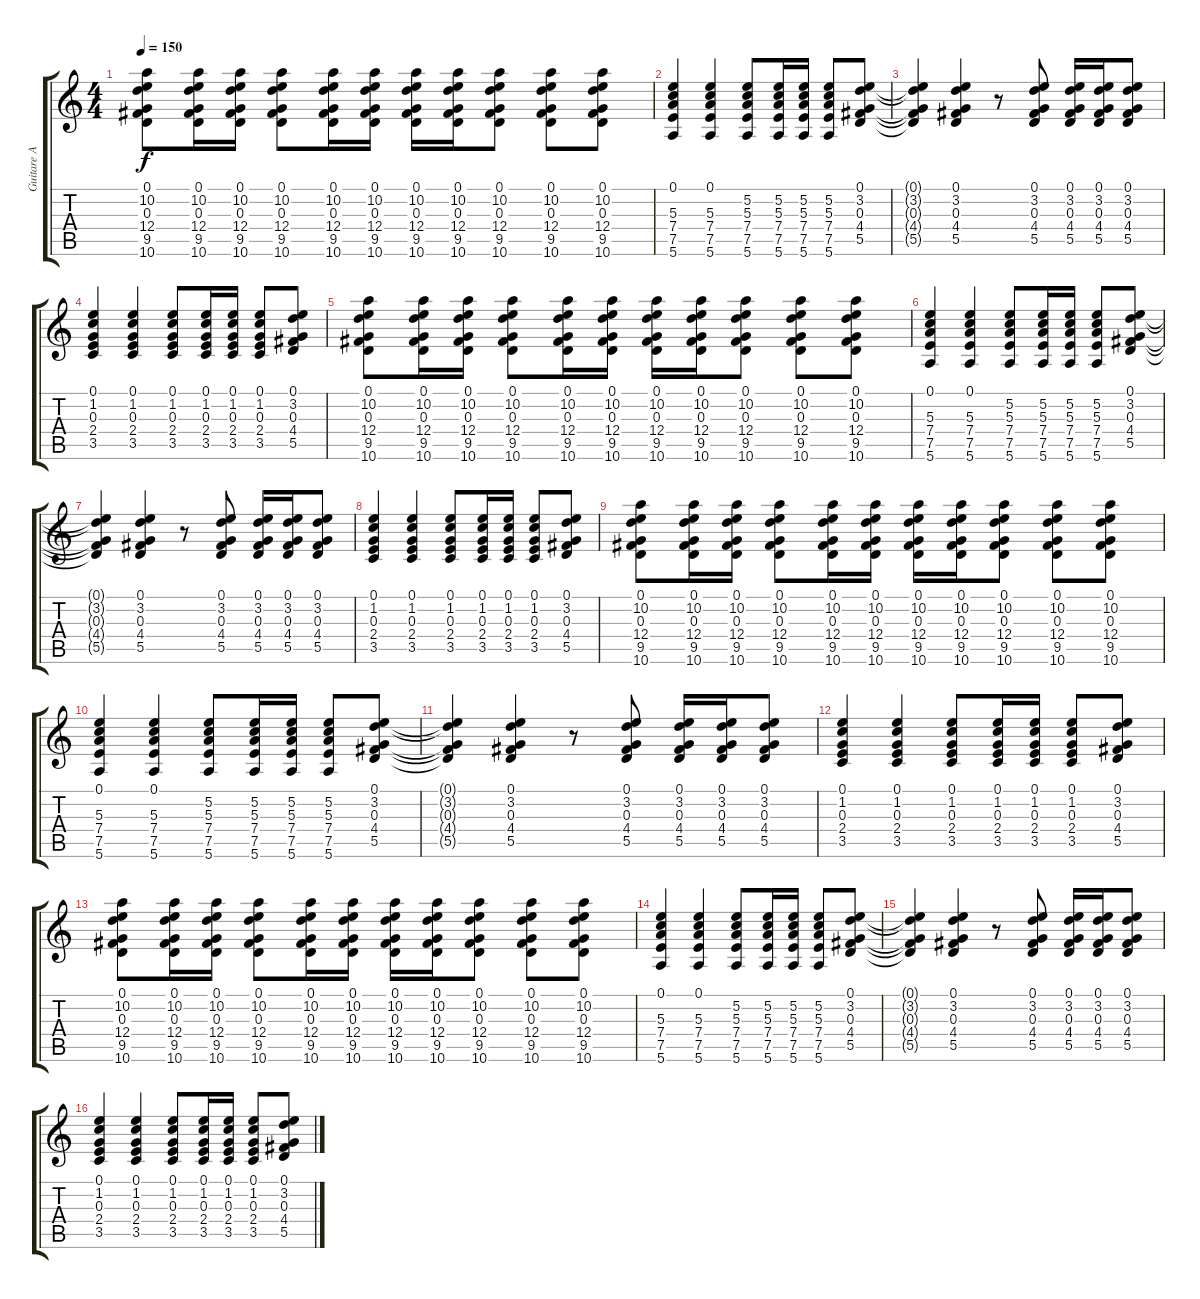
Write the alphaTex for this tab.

\track ("Guitare A" "Guitare A") {instrument acousticguitarsteel}
\staff {score tabs}
\tuning (E4 B3 G3 D3 A2 E2) {hide}
\ts (4 4)
\tempo 150
\clef g2
\ks c
(0.1 10.2 0.3 12.4 9.5 10.6).8{dy f} (0.1 10.2 0.3 12.4 9.5 10.6).16 (0.1 10.2 0.3 12.4 9.5 10.6).16 (0.1 10.2 0.3 12.4 9.5 10.6).8 (0.1 10.2 0.3 12.4 9.5 10.6).16 (0.1 10.2 0.3 12.4 9.5 10.6).16 (0.1 10.2 0.3 12.4 9.5 10.6).16 (0.1 10.2 0.3 12.4 9.5 10.6).16 (0.1 10.2 0.3 12.4 9.5 10.6).8 (0.1 10.2 0.3 12.4 9.5 10.6).8 (0.1 10.2 0.3 12.4 9.5 10.6).8 |
(0.1 5.3 7.4 7.5 5.6).4 (0.1 5.3 7.4 7.5 5.6).4 (5.2 5.3 7.4 7.5 5.6).8 (5.2 5.3 7.4 7.5 5.6).16 (5.2 5.3 7.4 7.5 5.6).16 (5.2 5.3 7.4 7.5 5.6).8 (0.1 3.2 0.3 4.4 5.5).8 |
(0.1{t} 3.2{t} 0.3{t} 4.4{t} 5.5{t}).4 (0.1 3.2 0.3 4.4 5.5).4 r.8 (0.1 3.2 0.3 4.4 5.5).8 (0.1 3.2 0.3 4.4 5.5).16 (0.1 3.2 0.3 4.4 5.5).16 (0.1 3.2 0.3 4.4 5.5).8 |
(0.1 1.2 0.3 2.4 3.5).4 (0.1 1.2 0.3 2.4 3.5).4 (0.1 1.2 0.3 2.4 3.5).8 (0.1 1.2 0.3 2.4 3.5).16 (0.1 1.2 0.3 2.4 3.5).16 (0.1 1.2 0.3 2.4 3.5).8 (0.1 3.2 0.3 4.4 5.5).8 |
(0.1 10.2 0.3 12.4 9.5 10.6).8 (0.1 10.2 0.3 12.4 9.5 10.6).16 (0.1 10.2 0.3 12.4 9.5 10.6).16 (0.1 10.2 0.3 12.4 9.5 10.6).8 (0.1 10.2 0.3 12.4 9.5 10.6).16 (0.1 10.2 0.3 12.4 9.5 10.6).16 (0.1 10.2 0.3 12.4 9.5 10.6).16 (0.1 10.2 0.3 12.4 9.5 10.6).16 (0.1 10.2 0.3 12.4 9.5 10.6).8 (0.1 10.2 0.3 12.4 9.5 10.6).8 (0.1 10.2 0.3 12.4 9.5 10.6).8 |
(0.1 5.3 7.4 7.5 5.6).4 (0.1 5.3 7.4 7.5 5.6).4 (5.2 5.3 7.4 7.5 5.6).8 (5.2 5.3 7.4 7.5 5.6).16 (5.2 5.3 7.4 7.5 5.6).16 (5.2 5.3 7.4 7.5 5.6).8 (0.1 3.2 0.3 4.4 5.5).8 |
(0.1{t} 3.2{t} 0.3{t} 4.4{t} 5.5{t}).4 (0.1 3.2 0.3 4.4 5.5).4 r.8 (0.1 3.2 0.3 4.4 5.5).8 (0.1 3.2 0.3 4.4 5.5).16 (0.1 3.2 0.3 4.4 5.5).16 (0.1 3.2 0.3 4.4 5.5).8 |
(0.1 1.2 0.3 2.4 3.5).4 (0.1 1.2 0.3 2.4 3.5).4 (0.1 1.2 0.3 2.4 3.5).8 (0.1 1.2 0.3 2.4 3.5).16 (0.1 1.2 0.3 2.4 3.5).16 (0.1 1.2 0.3 2.4 3.5).8 (0.1 3.2 0.3 4.4 5.5).8 |
(0.1 10.2 0.3 12.4 9.5 10.6).8 (0.1 10.2 0.3 12.4 9.5 10.6).16 (0.1 10.2 0.3 12.4 9.5 10.6).16 (0.1 10.2 0.3 12.4 9.5 10.6).8 (0.1 10.2 0.3 12.4 9.5 10.6).16 (0.1 10.2 0.3 12.4 9.5 10.6).16 (0.1 10.2 0.3 12.4 9.5 10.6).16 (0.1 10.2 0.3 12.4 9.5 10.6).16 (0.1 10.2 0.3 12.4 9.5 10.6).8 (0.1 10.2 0.3 12.4 9.5 10.6).8 (0.1 10.2 0.3 12.4 9.5 10.6).8 |
(0.1 5.3 7.4 7.5 5.6).4 (0.1 5.3 7.4 7.5 5.6).4 (5.2 5.3 7.4 7.5 5.6).8 (5.2 5.3 7.4 7.5 5.6).16 (5.2 5.3 7.4 7.5 5.6).16 (5.2 5.3 7.4 7.5 5.6).8 (0.1 3.2 0.3 4.4 5.5).8 |
(0.1{t} 3.2{t} 0.3{t} 4.4{t} 5.5{t}).4 (0.1 3.2 0.3 4.4 5.5).4 r.8 (0.1 3.2 0.3 4.4 5.5).8 (0.1 3.2 0.3 4.4 5.5).16 (0.1 3.2 0.3 4.4 5.5).16 (0.1 3.2 0.3 4.4 5.5).8 |
(0.1 1.2 0.3 2.4 3.5).4 (0.1 1.2 0.3 2.4 3.5).4 (0.1 1.2 0.3 2.4 3.5).8 (0.1 1.2 0.3 2.4 3.5).16 (0.1 1.2 0.3 2.4 3.5).16 (0.1 1.2 0.3 2.4 3.5).8 (0.1 3.2 0.3 4.4 5.5).8 |
(0.1 10.2 0.3 12.4 9.5 10.6).8 (0.1 10.2 0.3 12.4 9.5 10.6).16 (0.1 10.2 0.3 12.4 9.5 10.6).16 (0.1 10.2 0.3 12.4 9.5 10.6).8 (0.1 10.2 0.3 12.4 9.5 10.6).16 (0.1 10.2 0.3 12.4 9.5 10.6).16 (0.1 10.2 0.3 12.4 9.5 10.6).16 (0.1 10.2 0.3 12.4 9.5 10.6).16 (0.1 10.2 0.3 12.4 9.5 10.6).8 (0.1 10.2 0.3 12.4 9.5 10.6).8 (0.1 10.2 0.3 12.4 9.5 10.6).8 |
(0.1 5.3 7.4 7.5 5.6).4 (0.1 5.3 7.4 7.5 5.6).4 (5.2 5.3 7.4 7.5 5.6).8 (5.2 5.3 7.4 7.5 5.6).16 (5.2 5.3 7.4 7.5 5.6).16 (5.2 5.3 7.4 7.5 5.6).8 (0.1 3.2 0.3 4.4 5.5).8 |
(0.1{t} 3.2{t} 0.3{t} 4.4{t} 5.5{t}).4 (0.1 3.2 0.3 4.4 5.5).4 r.8 (0.1 3.2 0.3 4.4 5.5).8 (0.1 3.2 0.3 4.4 5.5).16 (0.1 3.2 0.3 4.4 5.5).16 (0.1 3.2 0.3 4.4 5.5).8 |
(0.1 1.2 0.3 2.4 3.5).4 (0.1 1.2 0.3 2.4 3.5).4 (0.1 1.2 0.3 2.4 3.5).8 (0.1 1.2 0.3 2.4 3.5).16 (0.1 1.2 0.3 2.4 3.5).16 (0.1 1.2 0.3 2.4 3.5).8 (0.1 3.2 0.3 4.4 5.5).8
